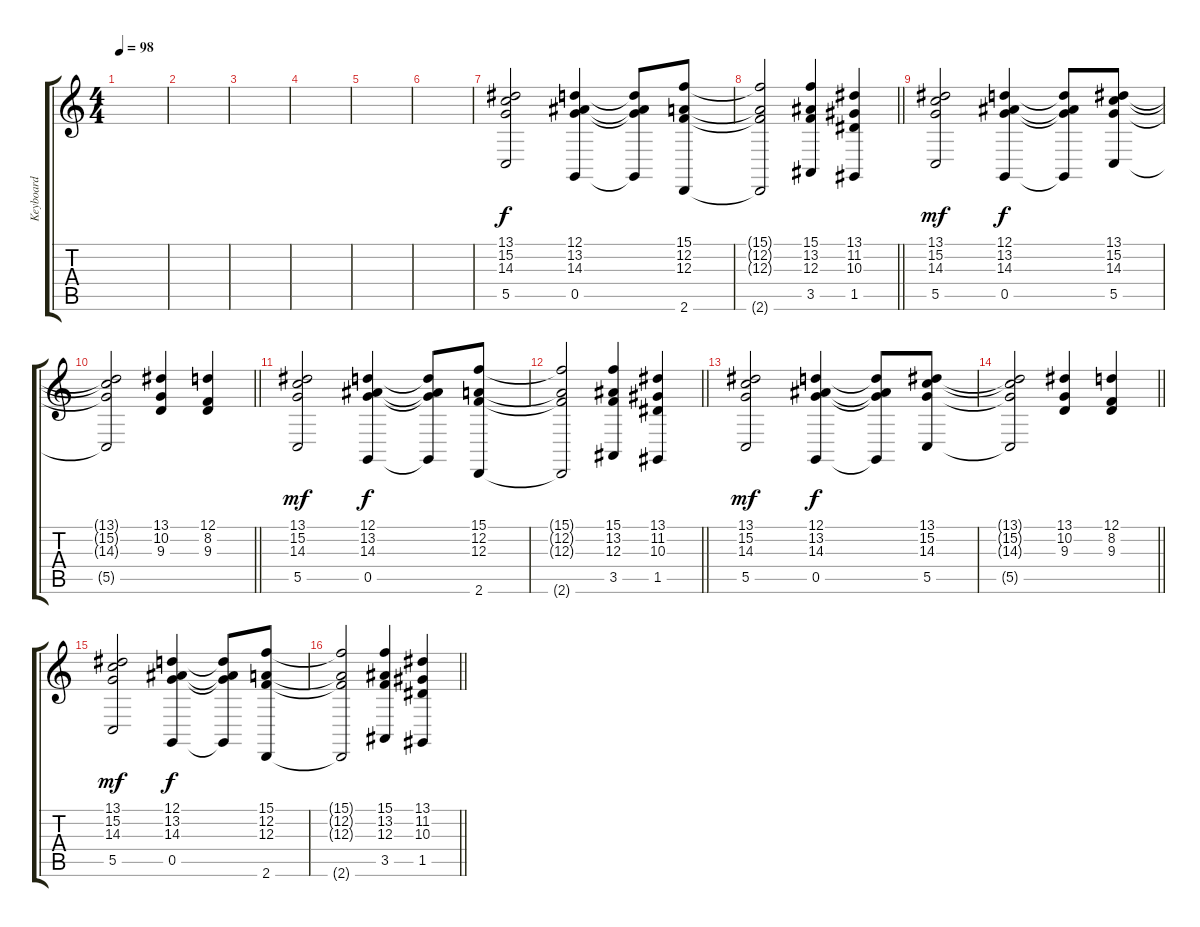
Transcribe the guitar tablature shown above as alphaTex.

\track ("Keyboard" "Keyboard") {instrument stringensemble1}
\staff {score tabs}
\tuning (D4 A3 F3 C3 G2 C2) {hide}
\ts (4 4)
\tempo 98
\clef g2
\ks c
|
|
|
|
|
|
(13.1 15.2 14.3 5.5).2 (12.1 13.2 14.3 0.5).4{dy f} (12.1{t} 13.2{t} 14.3{t} 0.5{t}).8 (15.1 12.2 12.3 2.6).8 |
\barLineRight lightlight
(15.1{t} 12.2{t} 12.3{t} 2.6{t}).2 (15.1 13.2 12.3 3.5).4 (13.1 11.2 10.3 1.5).4 |
(13.1 15.2 14.3 5.5).2{dy mf} (12.1 13.2 14.3 0.5).4{dy f} (12.1{t} 13.2{t} 14.3{t} 0.5{t}).8 (13.1 15.2 14.3 5.5).8 |
\barLineRight lightlight
(13.1{t} 15.2{t} 14.3{t} 5.5{t}).2 (13.1 10.2 9.3).4 (12.1 8.2 9.3).4 |
(13.1 15.2 14.3 5.5).2{dy mf} (12.1 13.2 14.3 0.5).4{dy f} (12.1{t} 13.2{t} 14.3{t} 0.5{t}).8 (15.1 12.2 12.3 2.6).8 |
\barLineRight lightlight
(15.1{t} 12.2{t} 12.3{t} 2.6{t}).2 (15.1 13.2 12.3 3.5).4 (13.1 11.2 10.3 1.5).4 |
(13.1 15.2 14.3 5.5).2{dy mf} (12.1 13.2 14.3 0.5).4{dy f} (12.1{t} 13.2{t} 14.3{t} 0.5{t}).8 (13.1 15.2 14.3 5.5).8 |
\barLineRight lightlight
(13.1{t} 15.2{t} 14.3{t} 5.5{t}).2 (13.1 10.2 9.3).4 (12.1 8.2 9.3).4 |
(13.1 15.2 14.3 5.5).2{dy mf} (12.1 13.2 14.3 0.5).4{dy f} (12.1{t} 13.2{t} 14.3{t} 0.5{t}).8 (15.1 12.2 12.3 2.6).8 |
\barLineRight lightlight
(15.1{t} 12.2{t} 12.3{t} 2.6{t}).2 (15.1 13.2 12.3 3.5).4 (13.1 11.2 10.3 1.5).4
